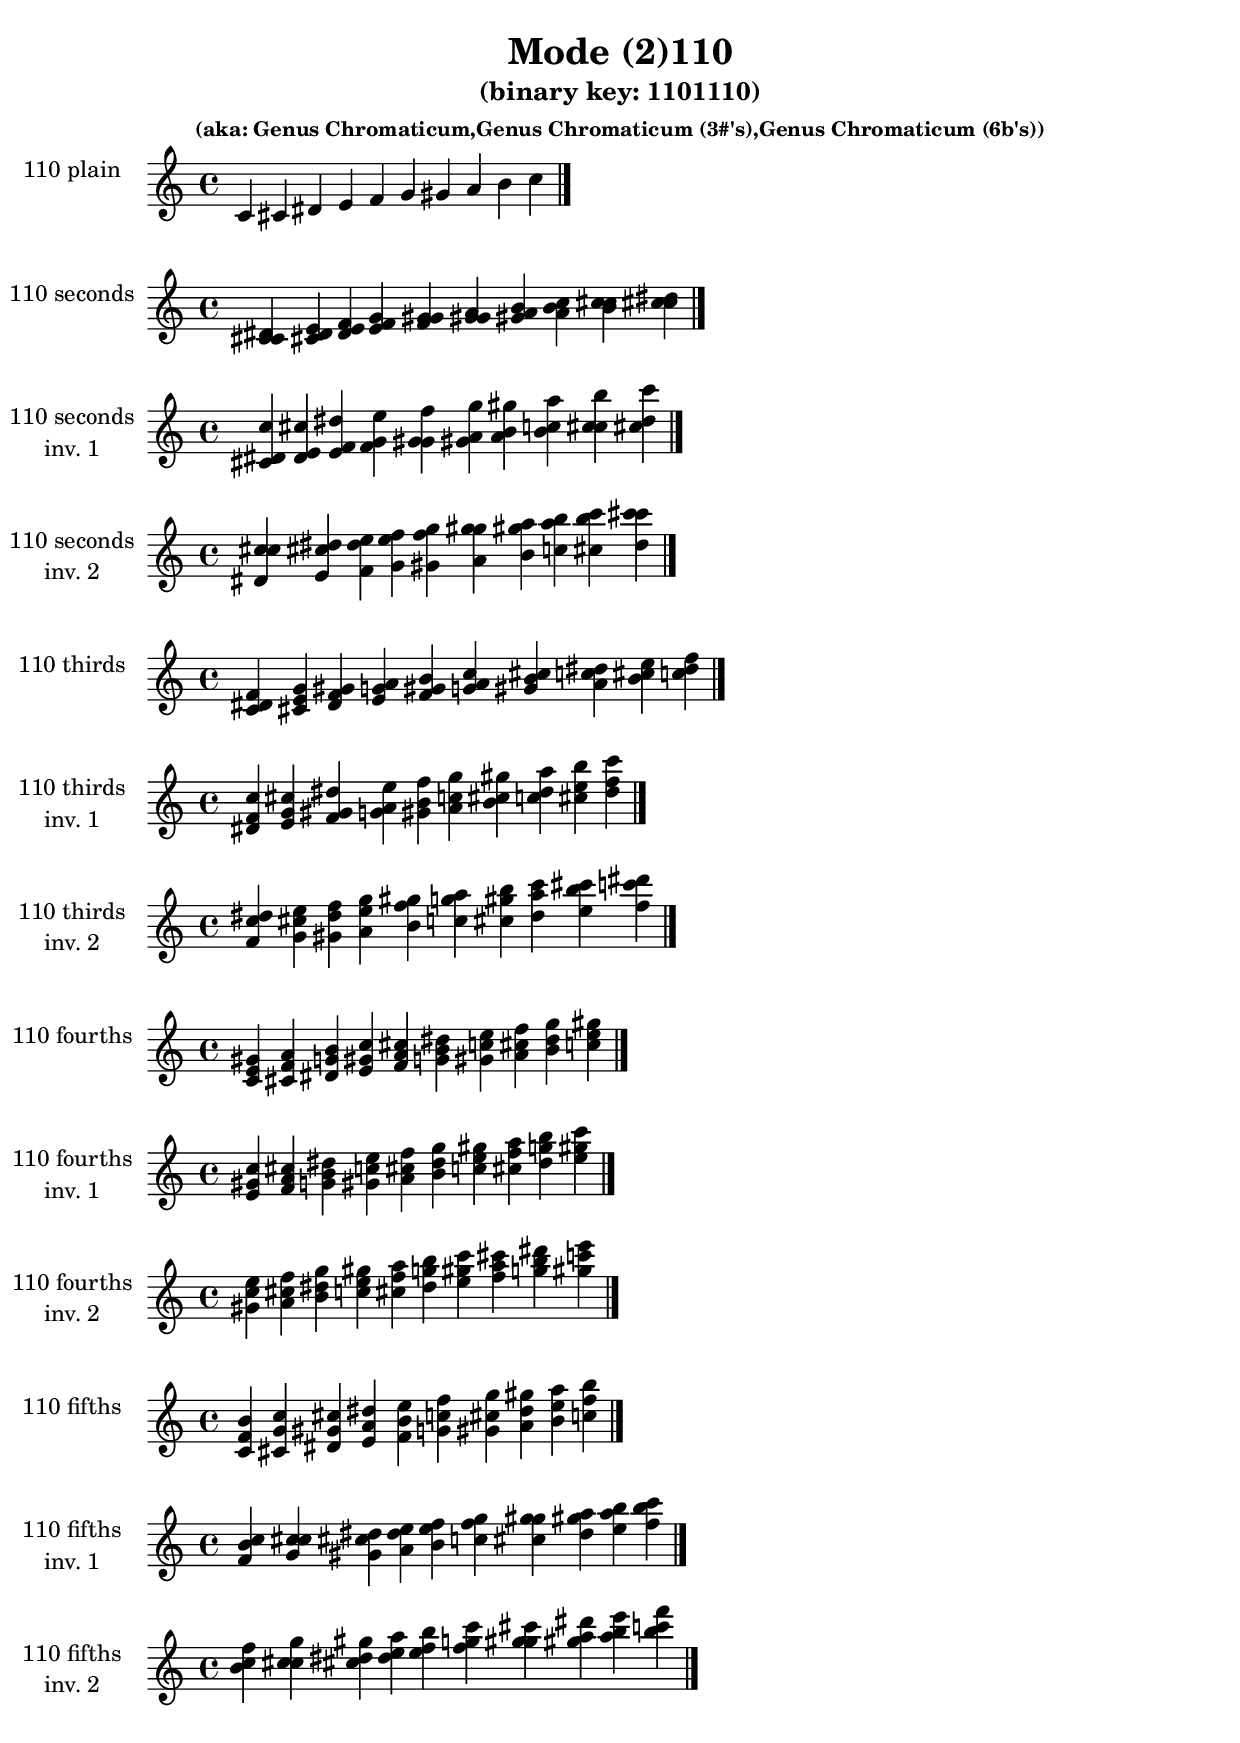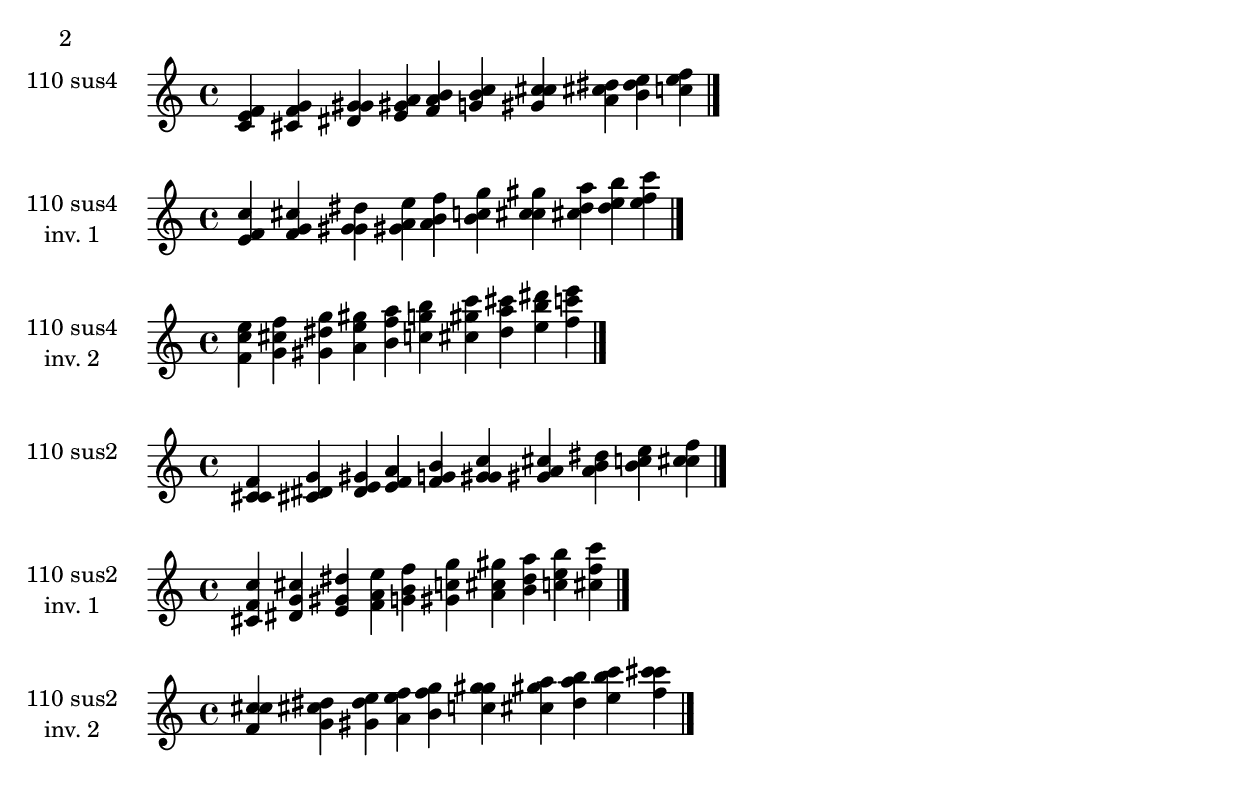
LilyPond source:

\version "2.19.0"

\header {
  title = "Mode (2)110"
  subtitle = "(binary key: 1101110)"
  subsubtitle = "(aka: Genus Chromaticum,Genus Chromaticum (3#'s),Genus Chromaticum (6b's))"
 %% Remove default LilyPond tagline
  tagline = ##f
}

\paper {
  #(set-paper-size "a4")
}

global = {
  \key c \major
  \time 4/4
  \tempo 4=100
}

\book {
  \score {
    \new Staff \with {
      instrumentName =  \markup { \column {
         \hcenter-in #14 \line { 110 plain }
         \hcenter-in #14 \line {  } } }
      midiInstrument = "oboe"
    } { \accidentalStyle "default"
        \cadenzaOn c' cis' dis' e' f' g' gis' a' b' c''  \cadenzaOff \bar "|." }
    \layout { }
  }
  \score {
    \new Staff \with {
      instrumentName =  \markup { \column {
         \hcenter-in #14 \line { 110 seconds }
         \hcenter-in #14 \line {  } } }
      midiInstrument = "oboe"
    } { \accidentalStyle "default"
        \cadenzaOn <c' cis' dis'> <cis' dis' e'> <dis' e' f'> <e' f' g'> <f' g' gis'> <g' gis' a'> <gis' a' b'> <a' b' c''> <b' c'' cis''> <c'' cis'' dis''>  \cadenzaOff \bar "|." }
    \layout { }
  }
  \score {
    \new Staff \with {
      instrumentName =  \markup { \column {
         \hcenter-in #14 \line { 110 seconds }
         \hcenter-in #14 \line { inv. 1 } } }
      midiInstrument = "oboe"
    } { \accidentalStyle "default"
        \cadenzaOn <cis' dis' c''> <dis' e' cis''> <e' f' dis''> <f' g' e''> <g' gis' f''> <gis' a' g''> <a' b' gis''> <b' c'' a''> <c'' cis'' b''> <cis'' dis'' c'''>  \cadenzaOff \bar "|." }
    \layout { }
  }
  \score {
    \new Staff \with {
      instrumentName =  \markup { \column {
         \hcenter-in #14 \line { 110 seconds }
         \hcenter-in #14 \line { inv. 2 } } }
      midiInstrument = "oboe"
    } { \accidentalStyle "default"
        \cadenzaOn <dis' c'' cis''> <e' cis'' dis''> <f' dis'' e''> <g' e'' f''> <gis' f'' g''> <a' g'' gis''> <b' gis'' a''> <c'' a'' b''> <cis'' b'' c'''> <dis'' c''' cis'''>  \cadenzaOff \bar "|." }
    \layout { }
  }
  \score {
    \new Staff \with {
      instrumentName =  \markup { \column {
         \hcenter-in #14 \line { 110 thirds }
         \hcenter-in #14 \line {  } } }
      midiInstrument = "oboe"
    } { \accidentalStyle "default"
        \cadenzaOn <c' dis' f'> <cis' e' g'> <dis' f' gis'> <e' g' a'> <f' gis' b'> <g' a' c''> <gis' b' cis''> <a' c'' dis''> <b' cis'' e''> <c'' dis'' f''>  \cadenzaOff \bar "|." }
    \layout { }
  }
  \score {
    \new Staff \with {
      instrumentName =  \markup { \column {
         \hcenter-in #14 \line { 110 thirds }
         \hcenter-in #14 \line { inv. 1 } } }
      midiInstrument = "oboe"
    } { \accidentalStyle "default"
        \cadenzaOn <dis' f' c''> <e' g' cis''> <f' gis' dis''> <g' a' e''> <gis' b' f''> <a' c'' g''> <b' cis'' gis''> <c'' dis'' a''> <cis'' e'' b''> <dis'' f'' c'''>  \cadenzaOff \bar "|." }
    \layout { }
  }
  \score {
    \new Staff \with {
      instrumentName =  \markup { \column {
         \hcenter-in #14 \line { 110 thirds }
         \hcenter-in #14 \line { inv. 2 } } }
      midiInstrument = "oboe"
    } { \accidentalStyle "default"
        \cadenzaOn <f' c'' dis''> <g' cis'' e''> <gis' dis'' f''> <a' e'' g''> <b' f'' gis''> <c'' g'' a''> <cis'' gis'' b''> <dis'' a'' c'''> <e'' b'' cis'''> <f'' c''' dis'''>  \cadenzaOff \bar "|." }
    \layout { }
  }
  \score {
    \new Staff \with {
      instrumentName =  \markup { \column {
         \hcenter-in #14 \line { 110 fourths }
         \hcenter-in #14 \line {  } } }
      midiInstrument = "oboe"
    } { \accidentalStyle "default"
        \cadenzaOn <c' e' gis'> <cis' f' a'> <dis' g' b'> <e' gis' c''> <f' a' cis''> <g' b' dis''> <gis' c'' e''> <a' cis'' f''> <b' dis'' g''> <c'' e'' gis''>  \cadenzaOff \bar "|." }
    \layout { }
  }
  \score {
    \new Staff \with {
      instrumentName =  \markup { \column {
         \hcenter-in #14 \line { 110 fourths }
         \hcenter-in #14 \line { inv. 1 } } }
      midiInstrument = "oboe"
    } { \accidentalStyle "default"
        \cadenzaOn <e' gis' c''> <f' a' cis''> <g' b' dis''> <gis' c'' e''> <a' cis'' f''> <b' dis'' g''> <c'' e'' gis''> <cis'' f'' a''> <dis'' g'' b''> <e'' gis'' c'''>  \cadenzaOff \bar "|." }
    \layout { }
  }
  \score {
    \new Staff \with {
      instrumentName =  \markup { \column {
         \hcenter-in #14 \line { 110 fourths }
         \hcenter-in #14 \line { inv. 2 } } }
      midiInstrument = "oboe"
    } { \accidentalStyle "default"
        \cadenzaOn <gis' c'' e''> <a' cis'' f''> <b' dis'' g''> <c'' e'' gis''> <cis'' f'' a''> <dis'' g'' b''> <e'' gis'' c'''> <f'' a'' cis'''> <g'' b'' dis'''> <gis'' c''' e'''>  \cadenzaOff \bar "|." }
    \layout { }
  }
  \score {
    \new Staff \with {
      instrumentName =  \markup { \column {
         \hcenter-in #14 \line { 110 fifths }
         \hcenter-in #14 \line {  } } }
      midiInstrument = "oboe"
    } { \accidentalStyle "default"
        \cadenzaOn <c' f' b'> <cis' g' c''> <dis' gis' cis''> <e' a' dis''> <f' b' e''> <g' c'' f''> <gis' cis'' g''> <a' dis'' gis''> <b' e'' a''> <c'' f'' b''>  \cadenzaOff \bar "|." }
    \layout { }
  }
  \score {
    \new Staff \with {
      instrumentName =  \markup { \column {
         \hcenter-in #14 \line { 110 fifths }
         \hcenter-in #14 \line { inv. 1 } } }
      midiInstrument = "oboe"
    } { \accidentalStyle "default"
        \cadenzaOn <f' b' c''> <g' c'' cis''> <gis' cis'' dis''> <a' dis'' e''> <b' e'' f''> <c'' f'' g''> <cis'' g'' gis''> <dis'' gis'' a''> <e'' a'' b''> <f'' b'' c'''>  \cadenzaOff \bar "|." }
    \layout { }
  }
  \score {
    \new Staff \with {
      instrumentName =  \markup { \column {
         \hcenter-in #14 \line { 110 fifths }
         \hcenter-in #14 \line { inv. 2 } } }
      midiInstrument = "oboe"
    } { \accidentalStyle "default"
        \cadenzaOn <b' c'' f''> <c'' cis'' g''> <cis'' dis'' gis''> <dis'' e'' a''> <e'' f'' b''> <f'' g'' c'''> <g'' gis'' cis'''> <gis'' a'' dis'''> <a'' b'' e'''> <b'' c''' f'''>  \cadenzaOff \bar "|." }
    \layout { }
  }
  \score {
    \new Staff \with {
      instrumentName =  \markup { \column {
         \hcenter-in #14 \line { 110 sus4 }
         \hcenter-in #14 \line {  } } }
      midiInstrument = "oboe"
    } { \accidentalStyle "default"
        \cadenzaOn <c' e' f'> <cis' f' g'> <dis' g' gis'> <e' gis' a'> <f' a' b'> <g' b' c''> <gis' c'' cis''> <a' cis'' dis''> <b' dis'' e''> <c'' e'' f''>  \cadenzaOff \bar "|." }
    \layout { }
  }
  \score {
    \new Staff \with {
      instrumentName =  \markup { \column {
         \hcenter-in #14 \line { 110 sus4 }
         \hcenter-in #14 \line { inv. 1 } } }
      midiInstrument = "oboe"
    } { \accidentalStyle "default"
        \cadenzaOn <e' f' c''> <f' g' cis''> <g' gis' dis''> <gis' a' e''> <a' b' f''> <b' c'' g''> <c'' cis'' gis''> <cis'' dis'' a''> <dis'' e'' b''> <e'' f'' c'''>  \cadenzaOff \bar "|." }
    \layout { }
  }
  \score {
    \new Staff \with {
      instrumentName =  \markup { \column {
         \hcenter-in #14 \line { 110 sus4 }
         \hcenter-in #14 \line { inv. 2 } } }
      midiInstrument = "oboe"
    } { \accidentalStyle "default"
        \cadenzaOn <f' c'' e''> <g' cis'' f''> <gis' dis'' g''> <a' e'' gis''> <b' f'' a''> <c'' g'' b''> <cis'' gis'' c'''> <dis'' a'' cis'''> <e'' b'' dis'''> <f'' c''' e'''>  \cadenzaOff \bar "|." }
    \layout { }
  }
  \score {
    \new Staff \with {
      instrumentName =  \markup { \column {
         \hcenter-in #14 \line { 110 sus2 }
         \hcenter-in #14 \line {  } } }
      midiInstrument = "oboe"
    } { \accidentalStyle "default"
        \cadenzaOn <c' cis' f'> <cis' dis' g'> <dis' e' gis'> <e' f' a'> <f' g' b'> <g' gis' c''> <gis' a' cis''> <a' b' dis''> <b' c'' e''> <c'' cis'' f''>  \cadenzaOff \bar "|." }
    \layout { }
  }
  \score {
    \new Staff \with {
      instrumentName =  \markup { \column {
         \hcenter-in #14 \line { 110 sus2 }
         \hcenter-in #14 \line { inv. 1 } } }
      midiInstrument = "oboe"
    } { \accidentalStyle "default"
        \cadenzaOn <cis' f' c''> <dis' g' cis''> <e' gis' dis''> <f' a' e''> <g' b' f''> <gis' c'' g''> <a' cis'' gis''> <b' dis'' a''> <c'' e'' b''> <cis'' f'' c'''>  \cadenzaOff \bar "|." }
    \layout { }
  }
  \score {
    \new Staff \with {
      instrumentName =  \markup { \column {
         \hcenter-in #14 \line { 110 sus2 }
         \hcenter-in #14 \line { inv. 2 } } }
      midiInstrument = "oboe"
    } { \accidentalStyle "default"
        \cadenzaOn <f' c'' cis''> <g' cis'' dis''> <gis' dis'' e''> <a' e'' f''> <b' f'' g''> <c'' g'' gis''> <cis'' gis'' a''> <dis'' a'' b''> <e'' b'' c'''> <f'' c''' cis'''>  \cadenzaOff \bar "|." }
    \layout { }
  }
}

\book {
  \bookOutputSuffix "plain_"
  \score {
    \new Staff \with {
      instrumentName =  \markup { \column {
         \hcenter-in #14 \line { 110 plain }
         \hcenter-in #14 \line {  } } }
      midiInstrument = "oboe"
    } { \accidentalStyle "default"
        \cadenzaOn c' cis' dis' e' f' g' gis' a' b' c''  \cadenzaOff \bar "|." }
    \midi { }
  }
}
\book {
  \bookOutputSuffix "seconds_"
  \score {
    \new Staff \with {
      instrumentName =  \markup { \column {
         \hcenter-in #14 \line { 110 seconds }
         \hcenter-in #14 \line {  } } }
      midiInstrument = "oboe"
    } { \accidentalStyle "default"
        \cadenzaOn <c' cis' dis'> <cis' dis' e'> <dis' e' f'> <e' f' g'> <f' g' gis'> <g' gis' a'> <gis' a' b'> <a' b' c''> <b' c'' cis''> <c'' cis'' dis''>  \cadenzaOff \bar "|." }
    \midi { }
  }
}
\book {
  \bookOutputSuffix "seconds_inv. 1"
  \score {
    \new Staff \with {
      instrumentName =  \markup { \column {
         \hcenter-in #14 \line { 110 seconds }
         \hcenter-in #14 \line { inv. 1 } } }
      midiInstrument = "oboe"
    } { \accidentalStyle "default"
        \cadenzaOn <cis' dis' c''> <dis' e' cis''> <e' f' dis''> <f' g' e''> <g' gis' f''> <gis' a' g''> <a' b' gis''> <b' c'' a''> <c'' cis'' b''> <cis'' dis'' c'''>  \cadenzaOff \bar "|." }
    \midi { }
  }
}
\book {
  \bookOutputSuffix "seconds_inv. 2"
  \score {
    \new Staff \with {
      instrumentName =  \markup { \column {
         \hcenter-in #14 \line { 110 seconds }
         \hcenter-in #14 \line { inv. 2 } } }
      midiInstrument = "oboe"
    } { \accidentalStyle "default"
        \cadenzaOn <dis' c'' cis''> <e' cis'' dis''> <f' dis'' e''> <g' e'' f''> <gis' f'' g''> <a' g'' gis''> <b' gis'' a''> <c'' a'' b''> <cis'' b'' c'''> <dis'' c''' cis'''>  \cadenzaOff \bar "|." }
    \midi { }
  }
}
\book {
  \bookOutputSuffix "thirds_"
  \score {
    \new Staff \with {
      instrumentName =  \markup { \column {
         \hcenter-in #14 \line { 110 thirds }
         \hcenter-in #14 \line {  } } }
      midiInstrument = "oboe"
    } { \accidentalStyle "default"
        \cadenzaOn <c' dis' f'> <cis' e' g'> <dis' f' gis'> <e' g' a'> <f' gis' b'> <g' a' c''> <gis' b' cis''> <a' c'' dis''> <b' cis'' e''> <c'' dis'' f''>  \cadenzaOff \bar "|." }
    \midi { }
  }
}
\book {
  \bookOutputSuffix "thirds_inv. 1"
  \score {
    \new Staff \with {
      instrumentName =  \markup { \column {
         \hcenter-in #14 \line { 110 thirds }
         \hcenter-in #14 \line { inv. 1 } } }
      midiInstrument = "oboe"
    } { \accidentalStyle "default"
        \cadenzaOn <dis' f' c''> <e' g' cis''> <f' gis' dis''> <g' a' e''> <gis' b' f''> <a' c'' g''> <b' cis'' gis''> <c'' dis'' a''> <cis'' e'' b''> <dis'' f'' c'''>  \cadenzaOff \bar "|." }
    \midi { }
  }
}
\book {
  \bookOutputSuffix "thirds_inv. 2"
  \score {
    \new Staff \with {
      instrumentName =  \markup { \column {
         \hcenter-in #14 \line { 110 thirds }
         \hcenter-in #14 \line { inv. 2 } } }
      midiInstrument = "oboe"
    } { \accidentalStyle "default"
        \cadenzaOn <f' c'' dis''> <g' cis'' e''> <gis' dis'' f''> <a' e'' g''> <b' f'' gis''> <c'' g'' a''> <cis'' gis'' b''> <dis'' a'' c'''> <e'' b'' cis'''> <f'' c''' dis'''>  \cadenzaOff \bar "|." }
    \midi { }
  }
}
\book {
  \bookOutputSuffix "fourths_"
  \score {
    \new Staff \with {
      instrumentName =  \markup { \column {
         \hcenter-in #14 \line { 110 fourths }
         \hcenter-in #14 \line {  } } }
      midiInstrument = "oboe"
    } { \accidentalStyle "default"
        \cadenzaOn <c' e' gis'> <cis' f' a'> <dis' g' b'> <e' gis' c''> <f' a' cis''> <g' b' dis''> <gis' c'' e''> <a' cis'' f''> <b' dis'' g''> <c'' e'' gis''>  \cadenzaOff \bar "|." }
    \midi { }
  }
}
\book {
  \bookOutputSuffix "fourths_inv. 1"
  \score {
    \new Staff \with {
      instrumentName =  \markup { \column {
         \hcenter-in #14 \line { 110 fourths }
         \hcenter-in #14 \line { inv. 1 } } }
      midiInstrument = "oboe"
    } { \accidentalStyle "default"
        \cadenzaOn <e' gis' c''> <f' a' cis''> <g' b' dis''> <gis' c'' e''> <a' cis'' f''> <b' dis'' g''> <c'' e'' gis''> <cis'' f'' a''> <dis'' g'' b''> <e'' gis'' c'''>  \cadenzaOff \bar "|." }
    \midi { }
  }
}
\book {
  \bookOutputSuffix "fourths_inv. 2"
  \score {
    \new Staff \with {
      instrumentName =  \markup { \column {
         \hcenter-in #14 \line { 110 fourths }
         \hcenter-in #14 \line { inv. 2 } } }
      midiInstrument = "oboe"
    } { \accidentalStyle "default"
        \cadenzaOn <gis' c'' e''> <a' cis'' f''> <b' dis'' g''> <c'' e'' gis''> <cis'' f'' a''> <dis'' g'' b''> <e'' gis'' c'''> <f'' a'' cis'''> <g'' b'' dis'''> <gis'' c''' e'''>  \cadenzaOff \bar "|." }
    \midi { }
  }
}
\book {
  \bookOutputSuffix "fifths_"
  \score {
    \new Staff \with {
      instrumentName =  \markup { \column {
         \hcenter-in #14 \line { 110 fifths }
         \hcenter-in #14 \line {  } } }
      midiInstrument = "oboe"
    } { \accidentalStyle "default"
        \cadenzaOn <c' f' b'> <cis' g' c''> <dis' gis' cis''> <e' a' dis''> <f' b' e''> <g' c'' f''> <gis' cis'' g''> <a' dis'' gis''> <b' e'' a''> <c'' f'' b''>  \cadenzaOff \bar "|." }
    \midi { }
  }
}
\book {
  \bookOutputSuffix "fifths_inv. 1"
  \score {
    \new Staff \with {
      instrumentName =  \markup { \column {
         \hcenter-in #14 \line { 110 fifths }
         \hcenter-in #14 \line { inv. 1 } } }
      midiInstrument = "oboe"
    } { \accidentalStyle "default"
        \cadenzaOn <f' b' c''> <g' c'' cis''> <gis' cis'' dis''> <a' dis'' e''> <b' e'' f''> <c'' f'' g''> <cis'' g'' gis''> <dis'' gis'' a''> <e'' a'' b''> <f'' b'' c'''>  \cadenzaOff \bar "|." }
    \midi { }
  }
}
\book {
  \bookOutputSuffix "fifths_inv. 2"
  \score {
    \new Staff \with {
      instrumentName =  \markup { \column {
         \hcenter-in #14 \line { 110 fifths }
         \hcenter-in #14 \line { inv. 2 } } }
      midiInstrument = "oboe"
    } { \accidentalStyle "default"
        \cadenzaOn <b' c'' f''> <c'' cis'' g''> <cis'' dis'' gis''> <dis'' e'' a''> <e'' f'' b''> <f'' g'' c'''> <g'' gis'' cis'''> <gis'' a'' dis'''> <a'' b'' e'''> <b'' c''' f'''>  \cadenzaOff \bar "|." }
    \midi { }
  }
}
\book {
  \bookOutputSuffix "sus4_"
  \score {
    \new Staff \with {
      instrumentName =  \markup { \column {
         \hcenter-in #14 \line { 110 sus4 }
         \hcenter-in #14 \line {  } } }
      midiInstrument = "oboe"
    } { \accidentalStyle "default"
        \cadenzaOn <c' e' f'> <cis' f' g'> <dis' g' gis'> <e' gis' a'> <f' a' b'> <g' b' c''> <gis' c'' cis''> <a' cis'' dis''> <b' dis'' e''> <c'' e'' f''>  \cadenzaOff \bar "|." }
    \midi { }
  }
}
\book {
  \bookOutputSuffix "sus4_inv. 1"
  \score {
    \new Staff \with {
      instrumentName =  \markup { \column {
         \hcenter-in #14 \line { 110 sus4 }
         \hcenter-in #14 \line { inv. 1 } } }
      midiInstrument = "oboe"
    } { \accidentalStyle "default"
        \cadenzaOn <e' f' c''> <f' g' cis''> <g' gis' dis''> <gis' a' e''> <a' b' f''> <b' c'' g''> <c'' cis'' gis''> <cis'' dis'' a''> <dis'' e'' b''> <e'' f'' c'''>  \cadenzaOff \bar "|." }
    \midi { }
  }
}
\book {
  \bookOutputSuffix "sus4_inv. 2"
  \score {
    \new Staff \with {
      instrumentName =  \markup { \column {
         \hcenter-in #14 \line { 110 sus4 }
         \hcenter-in #14 \line { inv. 2 } } }
      midiInstrument = "oboe"
    } { \accidentalStyle "default"
        \cadenzaOn <f' c'' e''> <g' cis'' f''> <gis' dis'' g''> <a' e'' gis''> <b' f'' a''> <c'' g'' b''> <cis'' gis'' c'''> <dis'' a'' cis'''> <e'' b'' dis'''> <f'' c''' e'''>  \cadenzaOff \bar "|." }
    \midi { }
  }
}
\book {
  \bookOutputSuffix "sus2_"
  \score {
    \new Staff \with {
      instrumentName =  \markup { \column {
         \hcenter-in #14 \line { 110 sus2 }
         \hcenter-in #14 \line {  } } }
      midiInstrument = "oboe"
    } { \accidentalStyle "default"
        \cadenzaOn <c' cis' f'> <cis' dis' g'> <dis' e' gis'> <e' f' a'> <f' g' b'> <g' gis' c''> <gis' a' cis''> <a' b' dis''> <b' c'' e''> <c'' cis'' f''>  \cadenzaOff \bar "|." }
    \midi { }
  }
}
\book {
  \bookOutputSuffix "sus2_inv. 1"
  \score {
    \new Staff \with {
      instrumentName =  \markup { \column {
         \hcenter-in #14 \line { 110 sus2 }
         \hcenter-in #14 \line { inv. 1 } } }
      midiInstrument = "oboe"
    } { \accidentalStyle "default"
        \cadenzaOn <cis' f' c''> <dis' g' cis''> <e' gis' dis''> <f' a' e''> <g' b' f''> <gis' c'' g''> <a' cis'' gis''> <b' dis'' a''> <c'' e'' b''> <cis'' f'' c'''>  \cadenzaOff \bar "|." }
    \midi { }
  }
}
\book {
  \bookOutputSuffix "sus2_inv. 2"
  \score {
    \new Staff \with {
      instrumentName =  \markup { \column {
         \hcenter-in #14 \line { 110 sus2 }
         \hcenter-in #14 \line { inv. 2 } } }
      midiInstrument = "oboe"
    } { \accidentalStyle "default"
        \cadenzaOn <f' c'' cis''> <g' cis'' dis''> <gis' dis'' e''> <a' e'' f''> <b' f'' g''> <c'' g'' gis''> <cis'' gis'' a''> <dis'' a'' b''> <e'' b'' c'''> <f'' c''' cis'''>  \cadenzaOff \bar "|." }
    \midi { }
  }
}
